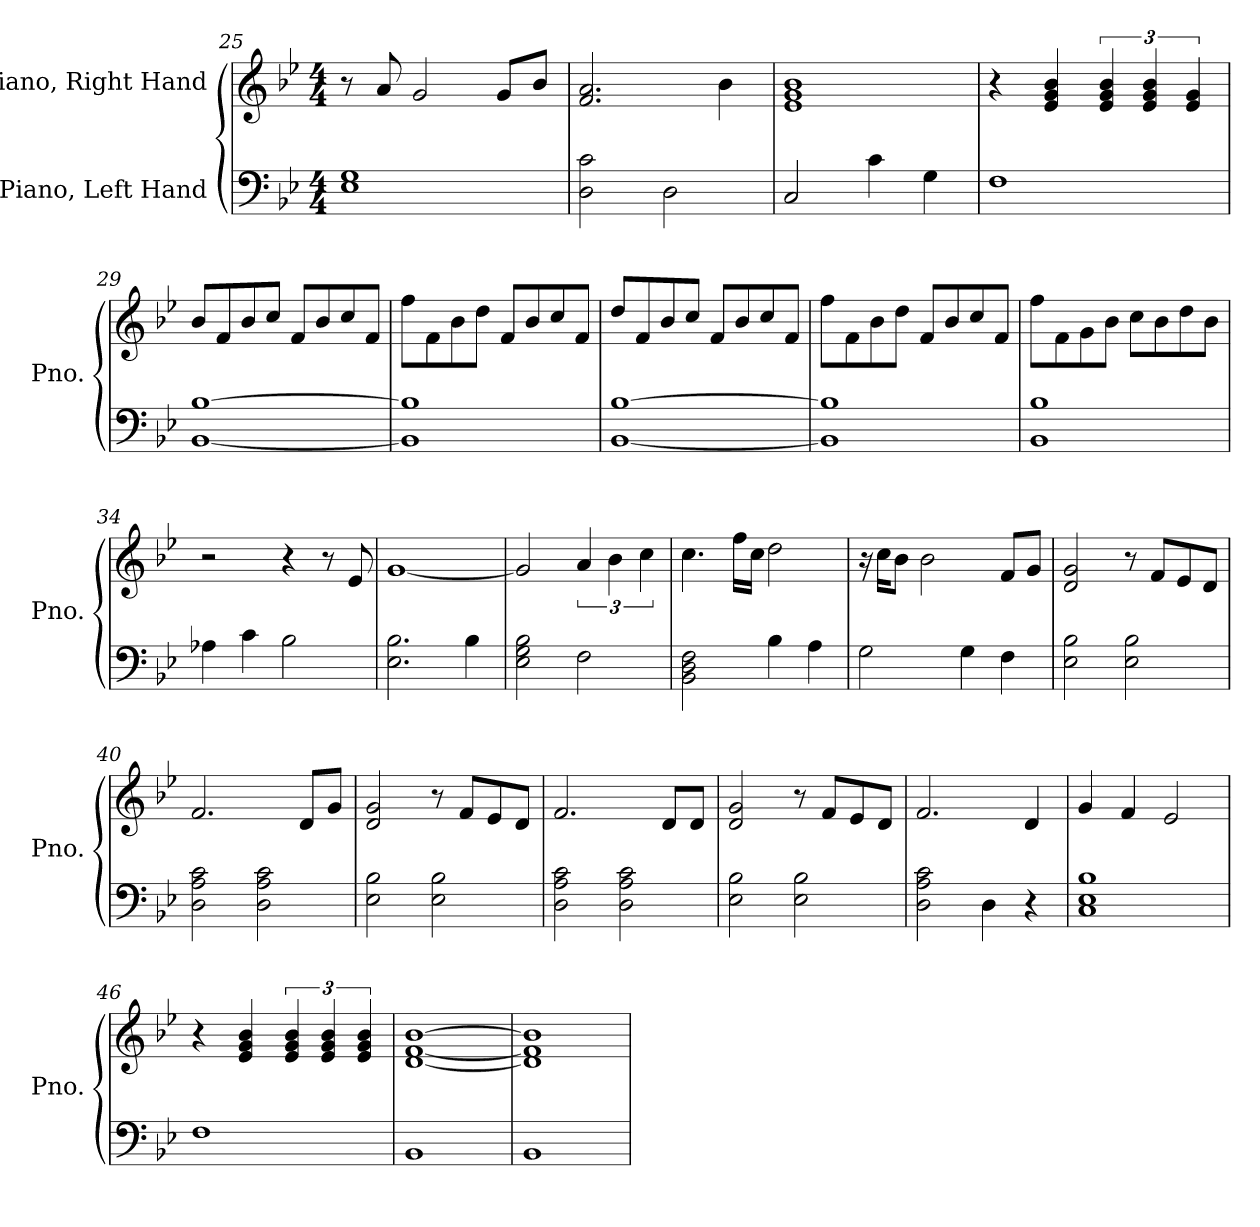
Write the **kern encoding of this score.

**kern	**kern
*part2	*part1
*staff2	*staff1
*I"Piano, Left Hand	*I"Piano, Right Hand
*I'Pno.	*I'Pno.
*clefF4	*clefG2
*k[b-e-]	*k[b-e-]
*M4/4	*M4/4
=25	=25
1E- 1G	8r
.	8a/
.	2g/
.	8g/L
.	8b-/J
=26	=26
2D\ 2c\	2.f/ 2.a/
2D\	.
.	4b-\
=27	=27
2C/	1e- 1g 1b-
4c\	.
4G\	.
=28	=28
1F	4r
.	4e-/ 4g/ 4b-/
.	6e-/ 6g/ 6b-/
.	6e-/ 6g/ 6b-/
.	6e-/ 6g/
=29	=29
[1BB- [1B-	8b-/L
.	8f/
.	8b-/
.	8cc/J
.	8f/L
.	8b-/
.	8cc/
.	8f/J
=30	=30
1BB-] 1B-]	8ff\L
.	8f\
.	8b-\
.	8dd\J
.	8f/L
.	8b-/
.	8cc/
.	8f/J
!!LO:LB:g=z
=31	=31
[1BB- [1B-	8dd/L
.	8f/
.	8b-/
.	8cc/J
.	8f/L
.	8b-/
.	8cc/
.	8f/J
=32	=32
1BB-] 1B-]	8ff\L
.	8f\
.	8b-\
.	8dd\J
.	8f/L
.	8b-/
.	8cc/
.	8f/J
=33	=33
1BB- 1B-	8ff\L
.	8f\
.	8g\
.	8b-\J
.	8cc\L
.	8b-\
.	8dd\
.	8b-\J
=34	=34
4A-X\	2r
4c\	.
2B-\	4r
.	8r
.	8e-/
=35	=35
2.E-\ 2.B-\	[1g
4B-\	.
=36	=36
2E-\ 2G\ 2B-\	2g/]
2F\	6a/
.	6b-\
.	6cc\
!!LO:PB:g=z
=37	=37
2BB-\ 2D\ 2F\	4.cc\
.	16ff\LL
.	16cc\JJ
4B-\	2dd\
4A\	.
=38	=38
2G\	16r
.	16cc\KL
.	8b-\J
.	2b-\
4G\	.
4F\	8f/L
.	8g/J
=39	=39
2E-\ 2B-\	2d/ 2g/
2E-\ 2B-\	8r
.	8f/L
.	8e-/
.	8d/J
=40	=40
2D\ 2A\ 2c\	2.f/
2D\ 2A\ 2c\	.
.	8d/L
.	8g/J
=41	=41
2E-\ 2B-\	2d/ 2g/
2E-\ 2B-\	8r
.	8f/L
.	8e-/
.	8d/J
=42	=42
2D\ 2A\ 2c\	2.f/
2D\ 2A\ 2c\	.
.	8d/L
.	8d/J
=43	=43
2E-\ 2B-\	2d/ 2g/
2E-\ 2B-\	8r
.	8f/L
.	8e-/
.	8d/J
!!LO:LB:g=z
=44	=44
2D\ 2A\ 2c\	2.f/
4D\	.
4r	4d/
=45	=45
1C 1E- 1B-	4g/
.	4f/
.	2e-/
=46	=46
1F	4r
.	4e-/ 4g/ 4b-/
.	6e-/ 6g/ 6b-/
.	6e-/ 6g/ 6b-/
.	6e-/ 6g/ 6b-/
=47	=47
1BB-	[1d [1f [1b-
=48	=48
1BB-	1d] 1f] 1b-]
=	=
*-	*-
